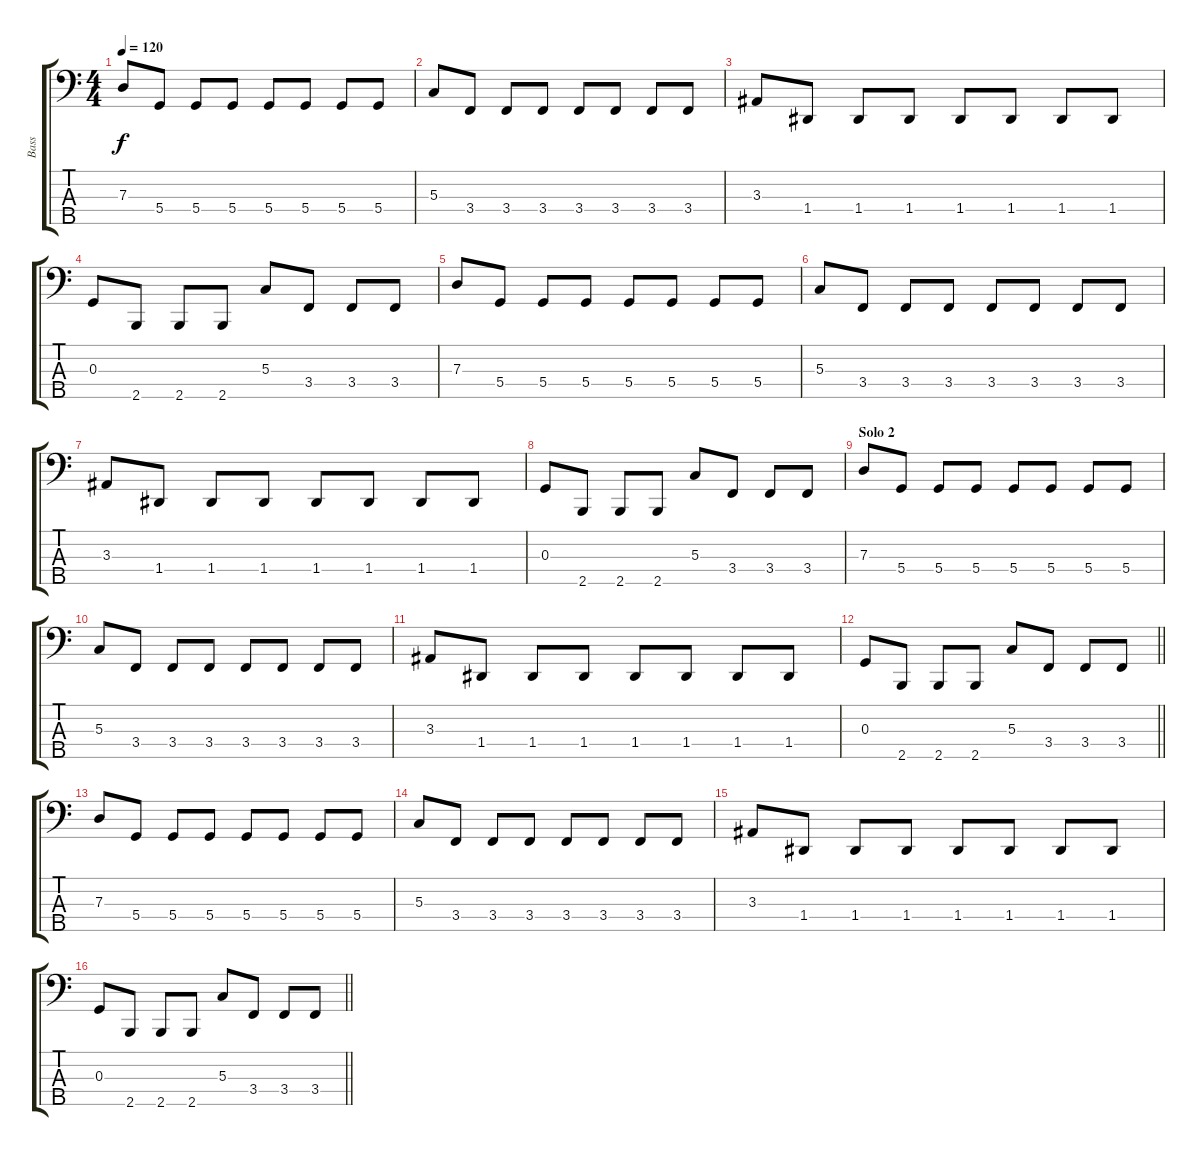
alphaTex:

\track ("Bass" "Bass") {instrument electricbassfinger}
\staff {score tabs}
\tuning (F2 C2 G1 D1 A0) {hide}
\ts (4 4)
\tempo 120
\clef f4
\ks c
7.3.8{dy f} 5.4.8 5.4.8 5.4.8 5.4.8 5.4.8 5.4.8 5.4.8 |
5.3.8 3.4.8 3.4.8 3.4.8 3.4.8 3.4.8 3.4.8 3.4.8 |
3.3.8 1.4.8 1.4.8 1.4.8 1.4.8 1.4.8 1.4.8 1.4.8 |
0.3.8 2.5.8 2.5.8 2.5.8 5.3.8 3.4.8 3.4.8 3.4.8 |
7.3.8 5.4.8 5.4.8 5.4.8 5.4.8 5.4.8 5.4.8 5.4.8 |
5.3.8 3.4.8 3.4.8 3.4.8 3.4.8 3.4.8 3.4.8 3.4.8 |
3.3.8 1.4.8 1.4.8 1.4.8 1.4.8 1.4.8 1.4.8 1.4.8 |
0.3.8 2.5.8 2.5.8 2.5.8 5.3.8 3.4.8 3.4.8 3.4.8 |
\section ("" "Solo 2")
7.3.8 5.4.8 5.4.8 5.4.8 5.4.8 5.4.8 5.4.8 5.4.8 |
5.3.8 3.4.8 3.4.8 3.4.8 3.4.8 3.4.8 3.4.8 3.4.8 |
3.3.8 1.4.8 1.4.8 1.4.8 1.4.8 1.4.8 1.4.8 1.4.8 |
\barLineRight lightlight
0.3.8 2.5.8 2.5.8 2.5.8 5.3.8 3.4.8 3.4.8 3.4.8 |
7.3.8 5.4.8 5.4.8 5.4.8 5.4.8 5.4.8 5.4.8 5.4.8 |
5.3.8 3.4.8 3.4.8 3.4.8 3.4.8 3.4.8 3.4.8 3.4.8 |
3.3.8 1.4.8 1.4.8 1.4.8 1.4.8 1.4.8 1.4.8 1.4.8 |
\barLineRight lightlight
0.3.8 2.5.8 2.5.8 2.5.8 5.3.8 3.4.8 3.4.8 3.4.8
